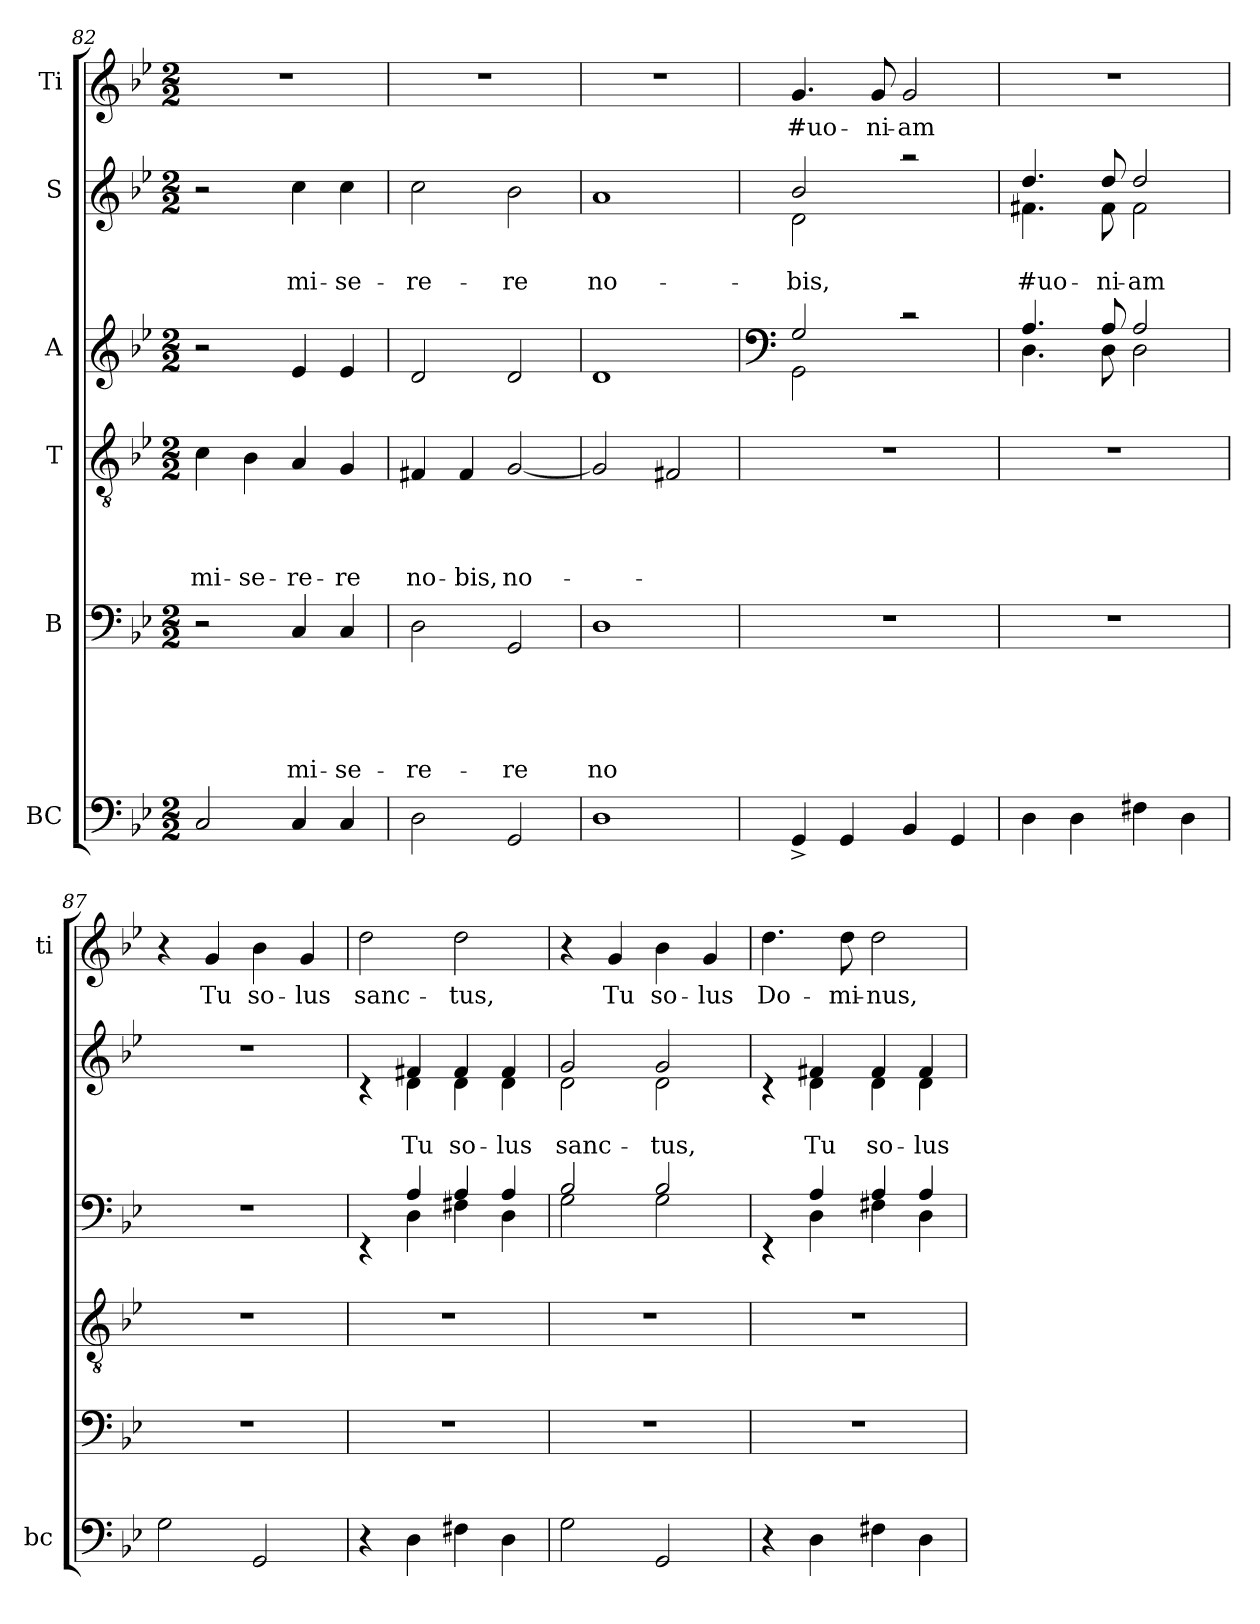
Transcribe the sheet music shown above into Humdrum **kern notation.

**kern	**kern	**text	**text	**text	**text	**text	**kern	**text	**text	**text	**text	**kern	**kern	**text	**text	**kern	**text
*part6	*part5	*part5	*part5	*part5	*part5	*part5	*part4	*part4	*part4	*part4	*part4	*part3	*part2	*part2	*part2	*part1	*part1
*staff6	*staff5	*staff5	*staff5	*staff5	*staff5	*staff5	*staff4	*staff4	*staff4	*staff4	*staff4	*staff3	*staff2	*staff2	*staff2	*staff1	*staff1
*I"BC	*I"B	*	*	*	*	*	*I"T	*	*	*	*	*I"A	*I"S	*	*	*I"Ti	*
*I'bc	*	*	*	*	*	*	*	*	*	*	*	*	*	*	*	*I'ti	*
*clefF4	*clefF4	*	*	*	*	*	*clefGv2	*	*	*	*	*clefG2	*clefG2	*	*	*clefG2	*
*k[b-e-]	*k[b-e-]	*	*	*	*	*	*k[b-e-]	*	*	*	*	*k[b-e-]	*k[b-e-]	*	*	*k[b-e-]	*
*B-:	*B-:	*	*	*	*	*	*B-:	*	*	*	*	*B-:	*B-:	*	*	*B-:	*
*M2/2	*M2/2	*	*	*	*	*	*M2/2	*	*	*	*	*M2/2	*M2/2	*	*	*M2/2	*
=82	=82	=82	=82	=82	=82	=82	=82	=82	=82	=82	=82	=82	=82	=82	=82	=82	=82
!	!	!	!	!	!	!	!	!	!	!	!LO:LY:b	!	!	!	!	!	!
2C/	2r	.	.	.	.	.	4c\	.	.	.	mi-	2r	2r	.	.	1r	.
!	!	!	!	!	!	!	!	!	!	!	!LO:LY:b	!	!	!	!	!	!
.	.	.	.	.	.	.	4B-\	.	.	.	-se-	.	.	.	.	.	.
!	!	!	!	!	!	!LO:LY:b	!	!	!	!	!LO:LY:b	!	!	!	!LO:LY:b	!	!
4C/	4C/	.	.	.	.	mi-	4A/	.	.	.	-re-	4e-/	4cc\	.	mi-	.	.
!	!	!	!	!	!	!LO:LY:b	!	!	!	!	!LO:LY:b	!	!	!	!LO:LY:b	!	!
4C/	4C/	.	.	.	.	-se-	4G/	.	.	.	-re	4e-/	4cc\	.	-se-	.	.
=83	=83	=83	=83	=83	=83	=83	=83	=83	=83	=83	=83	=83	=83	=83	=83	=83	=83
!	!	!	!	!	!	!LO:LY:b	!	!	!	!	!LO:LY:b	!	!	!	!LO:LY:b	!	!
2D\	2D\	.	.	.	.	-re-	4F#X/	.	.	.	no-	2d/	2cc\	.	-re-	1r	.
!	!	!	!	!	!	!	!	!	!	!	!LO:LY:b	!	!	!	!	!	!
.	.	.	.	.	.	.	4F#/	.	.	.	-bis,	.	.	.	.	.	.
!	!	!	!	!	!	!LO:LY:b	!	!	!	!	!LO:LY:b	!	!	!	!LO:LY:b	!	!
2GG/	2GG/	.	.	.	.	-re	[<2G/	.	.	.	no-	2d/	2b-\	.	-re	.	.
=84	=84	=84	=84	=84	=84	=84	=84	=84	=84	=84	=84	=84	=84	=84	=84	=84	=84
!	!	!	!	!	!	!LO:LY:b	!	!	!	!	!	!	!	!	!LO:LY:b	!	!
1D	1D	.	.	.	.	no-	2G/]	.	.	.	.	1d	1a	.	no-	1r	.
.	.	.	.	.	.	.	2F#X/	.	.	.	.	.	.	.	.	.	.
!!LO:LB:g=z
=85	=85	=85	=85	=85	=85	=85	=85	=85	=85	=85	=85	=85	=85	=85	=85	=85	=85
*	*	*	*	*	*	*	*	*	*	*	*	*clefF4	*	*	*	*	*
*	*	*	*	*	*	*	*	*	*	*	*	*^	*	*	*	*	*
!	!	!	!	!	!	!	!	!	!	!	!	!	!	!	!	!LO:LY:b	!	!LO:LY:b
*	*	*	*	*	*	*	*	*	*	*	*	*	*	*^	*	*	*	*
4GG^</	1r	.	.	.	.	.	1r	.	.	.	.	2G/	2GG\	2b-/	2d\	.	-bis,	4.g/	#uo-
4GG/	.	.	.	.	.	.	.	.	.	.	.	.	.	.	.	.	.	.	.
!	!	!	!	!	!	!	!	!	!	!	!	!	!	!	!	!	!	!	!LO:LY:b
.	.	.	.	.	.	.	.	.	.	.	.	.	.	.	.	.	.	8g/	-ni-
!	!	!	!	!	!	!	!	!	!	!	!	!	!	!	!	!	!	!	!LO:LY:b
4BB-/	.	.	.	.	.	.	.	.	.	.	.	2rc	2ryy	2raa	2ryy	.	.	2g/	-am
4GG/	.	.	.	.	.	.	.	.	.	.	.	.	.	.	.	.	.	.	.
=86	=86	=86	=86	=86	=86	=86	=86	=86	=86	=86	=86	=86	=86	=86	=86	=86	=86	=86	=86
!	!	!	!	!	!	!	!	!	!	!	!	!	!	!	!	!	!LO:LY:b	!	!
4D\	1r	.	.	.	.	.	1r	.	.	.	.	4.A/	4.D\	4.dd/	4.f#X\	.	#uo-	1r	.
4D\	.	.	.	.	.	.	.	.	.	.	.	.	.	.	.	.	.	.	.
!	!	!	!	!	!	!	!	!	!	!	!	!	!	!	!	!	!LO:LY:b	!	!
.	.	.	.	.	.	.	.	.	.	.	.	8A/	8D\	8dd/	8f#\	.	-ni-	.	.
!	!	!	!	!	!	!	!	!	!	!	!	!	!	!	!	!	!LO:LY:b	!	!
4F#X\	.	.	.	.	.	.	.	.	.	.	.	2A/	2D\	2dd/	2f#\	.	-am	.	.
4D\	.	.	.	.	.	.	.	.	.	.	.	.	.	.	.	.	.	.	.
*	*	*	*	*	*	*	*	*	*	*	*	*v	*v	*	*	*	*	*	*
*	*	*	*	*	*	*	*	*	*	*	*	*	*v	*v	*	*	*	*
=87	=87	=87	=87	=87	=87	=87	=87	=87	=87	=87	=87	=87	=87	=87	=87	=87	=87
2G\	1r	.	.	.	.	.	1r	.	.	.	.	1r	1r	.	.	4r	.
!	!	!	!	!	!	!	!	!	!	!	!	!	!	!	!	!	!LO:LY:b
.	.	.	.	.	.	.	.	.	.	.	.	.	.	.	.	4g/	Tu
!	!	!	!	!	!	!	!	!	!	!	!	!	!	!	!	!	!LO:LY:b
2GG/	.	.	.	.	.	.	.	.	.	.	.	.	.	.	.	4b-\	so-
!	!	!	!	!	!	!	!	!	!	!	!	!	!	!	!	!	!LO:LY:b
.	.	.	.	.	.	.	.	.	.	.	.	.	.	.	.	4g/	-lus
=88	=88	=88	=88	=88	=88	=88	=88	=88	=88	=88	=88	=88	=88	=88	=88	=88	=88
*	*	*	*	*	*	*	*	*	*	*	*	*^	*^	*	*	*	*
!	!	!	!	!	!	!	!	!	!	!	!	!	!	!	!	!	!	!	!LO:LY:b
4r	1r	.	.	.	.	.	1r	.	.	.	.	4ryy	4rEE	4ryy	4rc	.	.	2dd\	sanc-
!	!	!	!	!	!	!	!	!	!	!	!	!	!	!	!	!	!LO:LY:b	!	!
4D\	.	.	.	.	.	.	.	.	.	.	.	4D\	4A/	4d\	4f#X/	.	Tu	.	.
!	!	!	!	!	!	!	!	!	!	!	!	!	!	!	!	!	!LO:LY:b	!	!LO:LY:b
4F#X\	.	.	.	.	.	.	.	.	.	.	.	4F#X\	4A/	4d\	4f#/	.	so-	2dd\	-tus,
!	!	!	!	!	!	!	!	!	!	!	!	!	!	!	!	!	!LO:LY:b	!	!
4D\	.	.	.	.	.	.	.	.	.	.	.	4D\	4A/	4d\	4f#/	.	-lus	.	.
=89	=89	=89	=89	=89	=89	=89	=89	=89	=89	=89	=89	=89	=89	=89	=89	=89	=89	=89	=89
!	!	!	!	!	!	!	!	!	!	!	!	!	!	!	!	!	!LO:LY:b	!	!
2G\	1r	.	.	.	.	.	1r	.	.	.	.	2B-/	2G\	2g/	2d\	.	sanc-	4r	.
!	!	!	!	!	!	!	!	!	!	!	!	!	!	!	!	!	!	!	!LO:LY:b
.	.	.	.	.	.	.	.	.	.	.	.	.	.	.	.	.	.	4g/	Tu
!	!	!	!	!	!	!	!	!	!	!	!	!	!	!	!	!	!LO:LY:b	!	!LO:LY:b
2GG/	.	.	.	.	.	.	.	.	.	.	.	2B-/	2G\	2g/	2d\	.	-tus,	4b-\	so-
!	!	!	!	!	!	!	!	!	!	!	!	!	!	!	!	!	!	!	!LO:LY:b
.	.	.	.	.	.	.	.	.	.	.	.	.	.	.	.	.	.	4g/	-lus
=90	=90	=90	=90	=90	=90	=90	=90	=90	=90	=90	=90	=90	=90	=90	=90	=90	=90	=90	=90
!	!	!	!	!	!	!	!	!	!	!	!	!	!	!	!	!	!	!	!LO:LY:b
4r	1r	.	.	.	.	.	1r	.	.	.	.	4ryy	4rEE	4ryy	4rc	.	.	4.dd\	Do-
!	!	!	!	!	!	!	!	!	!	!	!	!	!	!	!	!	!LO:LY:b	!	!
4D\	.	.	.	.	.	.	.	.	.	.	.	4D\	4A/	4d\	4f#X/	.	Tu	.	.
!	!	!	!	!	!	!	!	!	!	!	!	!	!	!	!	!	!	!	!LO:LY:b
.	.	.	.	.	.	.	.	.	.	.	.	.	.	.	.	.	.	8dd\	-mi-
!	!	!	!	!	!	!	!	!	!	!	!	!	!	!	!	!	!LO:LY:b	!	!LO:LY:b
4F#X\	.	.	.	.	.	.	.	.	.	.	.	4F#X\	4A/	4d\	4f#/	.	so-	2dd\	-nus,
!	!	!	!	!	!	!	!	!	!	!	!	!	!	!	!	!	!LO:LY:b	!	!
4D\	.	.	.	.	.	.	.	.	.	.	.	4D\	4A/	4d\	4f#/	.	-lus	.	.
*	*	*	*	*	*	*	*	*	*	*	*	*v	*v	*	*	*	*	*	*
*	*	*	*	*	*	*	*	*	*	*	*	*	*v	*v	*	*	*	*
=	=	=	=	=	=	=	=	=	=	=	=	=	=	=	=	=	=
*-	*-	*-	*-	*-	*-	*-	*-	*-	*-	*-	*-	*-	*-	*-	*-	*-	*-
